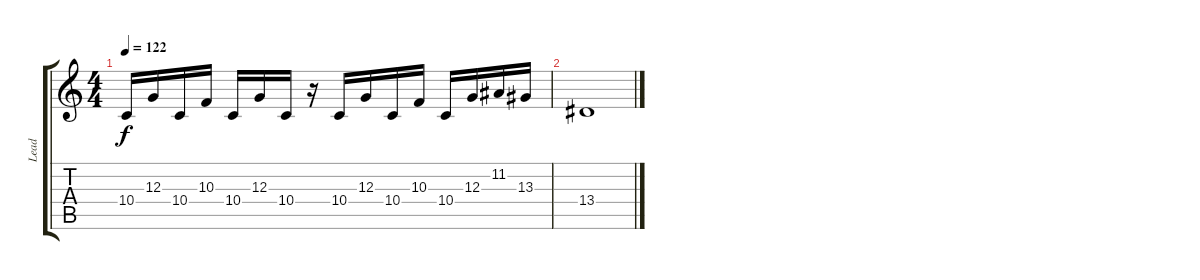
\track ("Lead" "Lead") {instrument lead1square}
\staff {score tabs}
\tuning (E4 B3 G3 D3 A2 E2) {hide}
\ts (4 4)
\tempo 122
\clef g2
\ks c
10.4.16{dy f} 12.3.16 10.4.16 10.3.16 10.4.16 12.3.16 10.4.16 r.16 10.4.16 12.3.16 10.4.16 10.3.16 10.4.16 12.3.16 11.2.16 13.3.16 |
13.4.1{volume 0}
